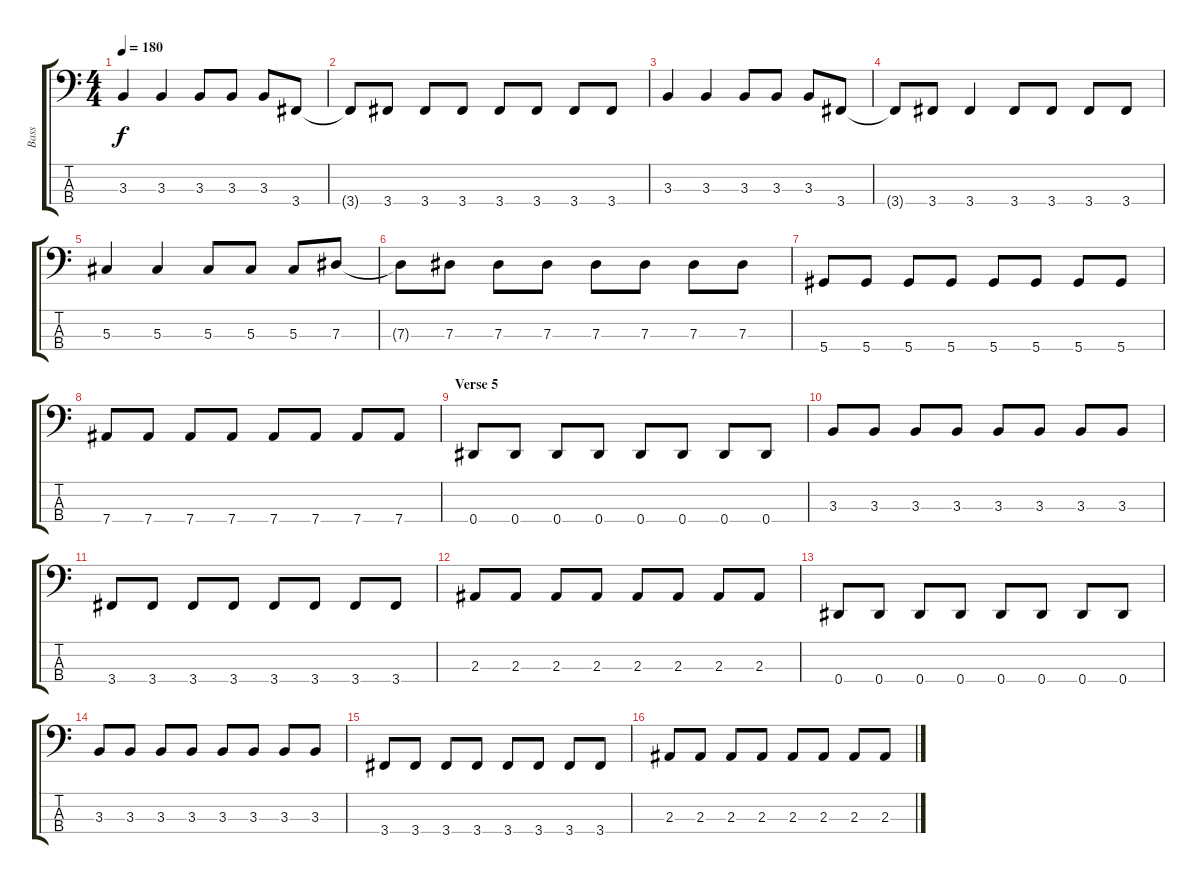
\track ("Bass" "Bass") {instrument electricbasspick}
\staff {score tabs}
\tuning (Gb2 Db2 Ab1 Eb1) {hide}
\ts (4 4)
\tempo 180
\clef f4
\ks c
3.3.4{dy f} 3.3.4 3.3.8 3.3.8 3.3.8 3.4.8 |
3.4{t}.8 3.4.8 3.4.8 3.4.8 3.4.8 3.4.8 3.4.8 3.4.8 |
3.3.4 3.3.4 3.3.8 3.3.8 3.3.8 3.4.8 |
3.4{t}.8 3.4.8 3.4.4 3.4.8 3.4.8 3.4.8 3.4.8 |
5.3.4 5.3.4 5.3.8 5.3.8 5.3.8 7.3.8 |
7.3{t}.8 7.3.8 7.3.8 7.3.8 7.3.8 7.3.8 7.3.8 7.3.8 |
5.4.8 5.4.8 5.4.8 5.4.8 5.4.8 5.4.8 5.4.8 5.4.8 |
7.4.8 7.4.8 7.4.8 7.4.8 7.4.8 7.4.8 7.4.8 7.4.8 |
\section ("" "Verse 5")
0.4.8 0.4.8 0.4.8 0.4.8 0.4.8 0.4.8 0.4.8 0.4.8 |
3.3.8 3.3.8 3.3.8 3.3.8 3.3.8 3.3.8 3.3.8 3.3.8 |
3.4.8 3.4.8 3.4.8 3.4.8 3.4.8 3.4.8 3.4.8 3.4.8 |
2.3.8 2.3.8 2.3.8 2.3.8 2.3.8 2.3.8 2.3.8 2.3.8 |
0.4.8 0.4.8 0.4.8 0.4.8 0.4.8 0.4.8 0.4.8 0.4.8 |
3.3.8 3.3.8 3.3.8 3.3.8 3.3.8 3.3.8 3.3.8 3.3.8 |
3.4.8 3.4.8 3.4.8 3.4.8 3.4.8 3.4.8 3.4.8 3.4.8 |
2.3.8 2.3.8 2.3.8 2.3.8 2.3.8 2.3.8 2.3.8 2.3.8
